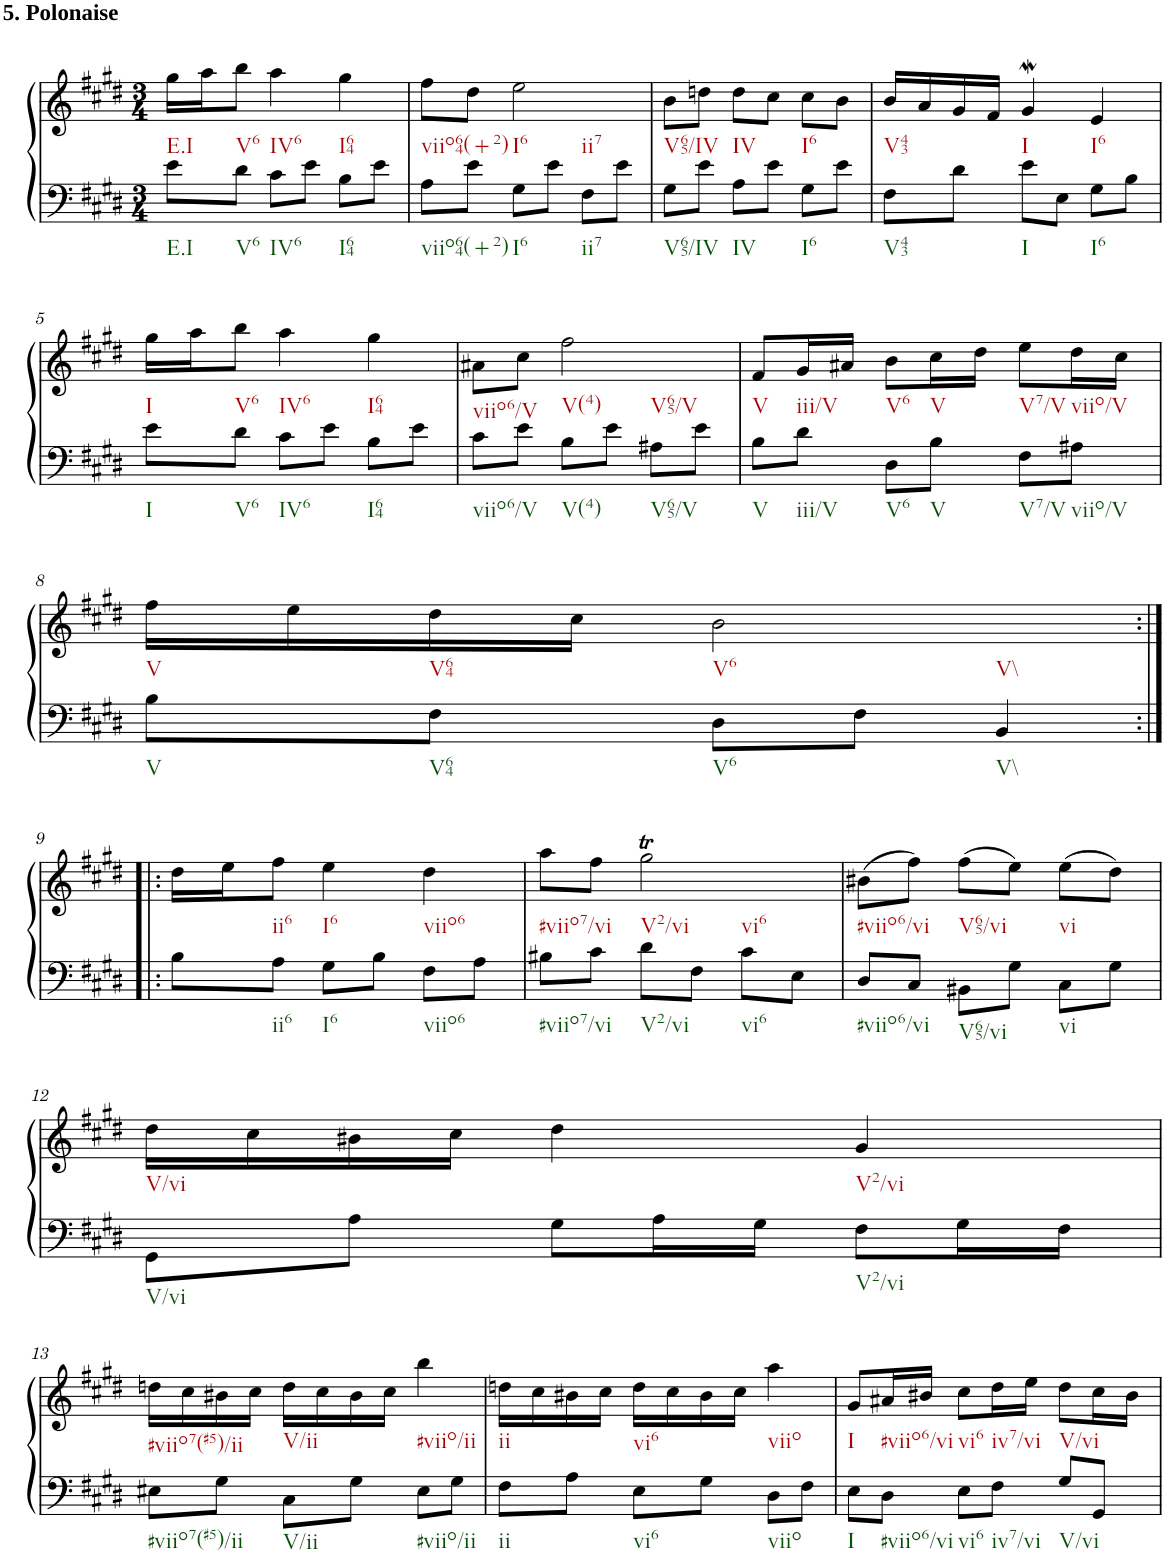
**kern	**kern
*part1	*part1
*staff2	*staff1
*I"Klavier linke Hand	*
*clefF4	*clefG2
*k[f#c#g#d#]	*k[f#c#g#d#]
*M3/4	*M3/4
=1	=1
!	!LO:TX:a:B:t=5. Polonaise
8e\L	16gg#\LL
.	16aa\J
8d#\J	8bb\J
8c#\L	4aa\
8e\J	.
8B\L	4gg#\
8e\J	.
=2	=2
8A\L	8ff#\L
8e\J	8dd#\J
8G#\L	2ee\
8e\J	.
8F#\L	.
8e\J	.
=3	=3
8G#\L	8b\L
8e\J	8ddn\J
8A\L	8dd\L
8e\J	8cc#\J
8G#\L	8cc#\L
8e\J	8b\J
=4	=4
8F#\L	16b/LL
.	16a/
8d#\J	16g#/
.	16f#/JJ
8e\L	4g#W/
8E\J	.
8G#\L	4e/
8B\J	.
!!LO:LB:g=z
=5	=5
8e\L	16gg#\LL
.	16aa\J
8d#\J	8bb\J
8c#\L	4aa\
8e\J	.
8B\L	4gg#\
8e\J	.
=6	=6
8c#\L	8a#X\L
8e\J	8cc#\J
8B\L	2ff#\
8e\J	.
8A#X\L	.
8e\J	.
=7	=7
8B\L	8f#/L
8d#\J	16g#/L
.	16a#X/JJ
8D#\L	8b\L
8B\J	16cc#\L
.	16dd#\JJ
8F#\L	8ee\L
8A#X\J	16dd#\L
.	16cc#\JJ
!!LO:LB:g=z
=8	=8
8B\L	16ff#\LL
.	16ee\
8F#\J	16dd#\
.	16cc#\JJ
8D#\L	2b\
8F#\J	.
4BB/	.
!!LO:LB:g=z
=9:|!|:	=9:|!|:
8B\L	16dd#\LL
.	16ee\J
8A\J	8ff#\J
8G#\L	4ee\
8B\J	.
8F#\L	4dd#\
8A\J	.
=10	=10
8B#X\L	8aa\L
8c#\J	8ff#\J
8d#\L	2gg#t\
8F#\J	.
8c#\L	.
8E\J	.
=11	=11
8D#/L	(8b#X\L
8C#/J	8ff#\J)
8BB#X\L	(8ff#\L
8G#\J	8ee\J)
8C#\L	(8ee\L
8G#\J	8dd#\J)
!!LO:LB:g=z
=12	=12
8GG#\L	16dd#\LL
.	16cc#\
8A\J	16b#X\
.	16cc#\JJ
8G#\L	4dd#\
16A\L	.
16G#\JJ	.
8F#\L	4g#/
16G#\L	.
16F#\JJ	.
!!LO:LB:g=z
=13	=13
8E#X\L	16ddn\LL
.	16cc#\
8G#\J	16b#X\
.	16cc#\JJ
8C#\L	16dd\LL
.	16cc#\
8G#\J	16b#\
.	16cc#\JJ
8E#\L	4bb\
8G#\J	.
=14	=14
8F#\L	16ddn\LL
.	16cc#\
8A\J	16b#X\
.	16cc#\JJ
8E\L	16dd\LL
.	16cc#\
8G#\J	16b#\
.	16cc#\JJ
8D#\L	4aa\
8F#\J	.
=15	=15
8E\L	8g#/L
8D#\J	16a#X/L
.	16b#X/JJ
8E\L	8cc#\L
8F#\J	16dd#\L
.	16ee\JJ
8G#/L	8dd#\L
8GG#/J	16cc#\L
.	16b#\JJ
=	=
*-	*-
